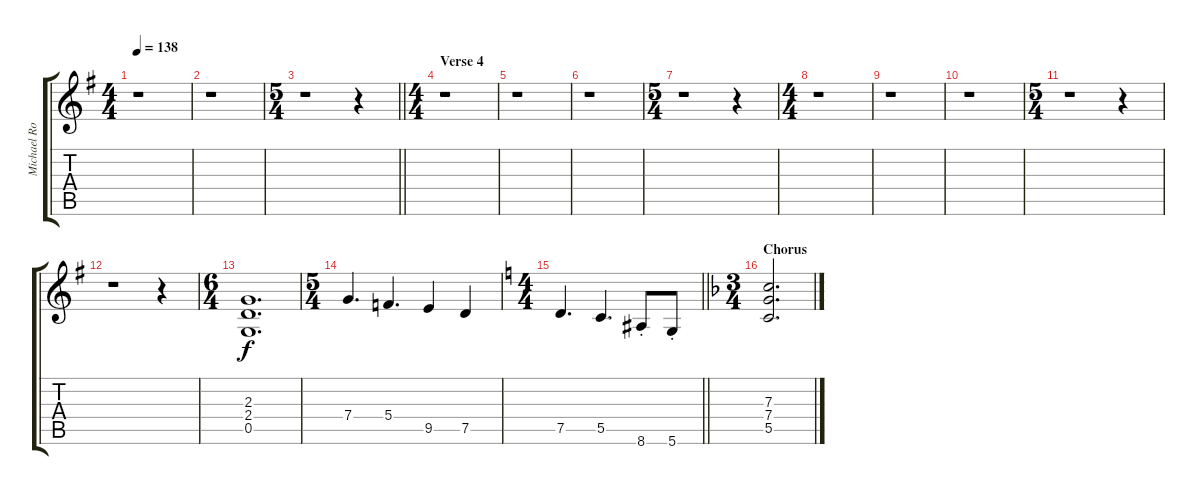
\track ("Michael Romeo (guitar)" "Michael Ro") {instrument distortionguitar}
\staff {score tabs}
\tuning (D4 A3 F3 C3 G2 D2) {hide}
\ts (4 4)
\tempo 138
\clef g2
\ks eminor
r.1{dy f} |
r.1 |
\ts (5 4)
\barLineRight lightlight
r.1 r.4 |
\ts (4 4)
\section ("" "Verse 4")
r.1 |
r.1 |
r.1 |
\ts (5 4)
r.1 r.4 |
\ts (4 4)
r.1 |
r.1 |
r.1 |
\ts (5 4)
r.1 r.4 |
r.1 r.4 |
\ts (6 4)
(2.3 2.4 0.5).1{d volume 12 balance 8} |
\ts (5 4)
7.4.4{d} 5.4.4{d} 9.5.4 7.5.4 |
\ts (4 4)
\barLineRight lightlight
\ks aminor
7.5.4{d} 5.5.4{d} 8.6{st}.8 5.6{st}.8 |
\ts (3 4)
\section ("" "Chorus")
\ks dminor
(7.3 7.4 5.5).2{d}
